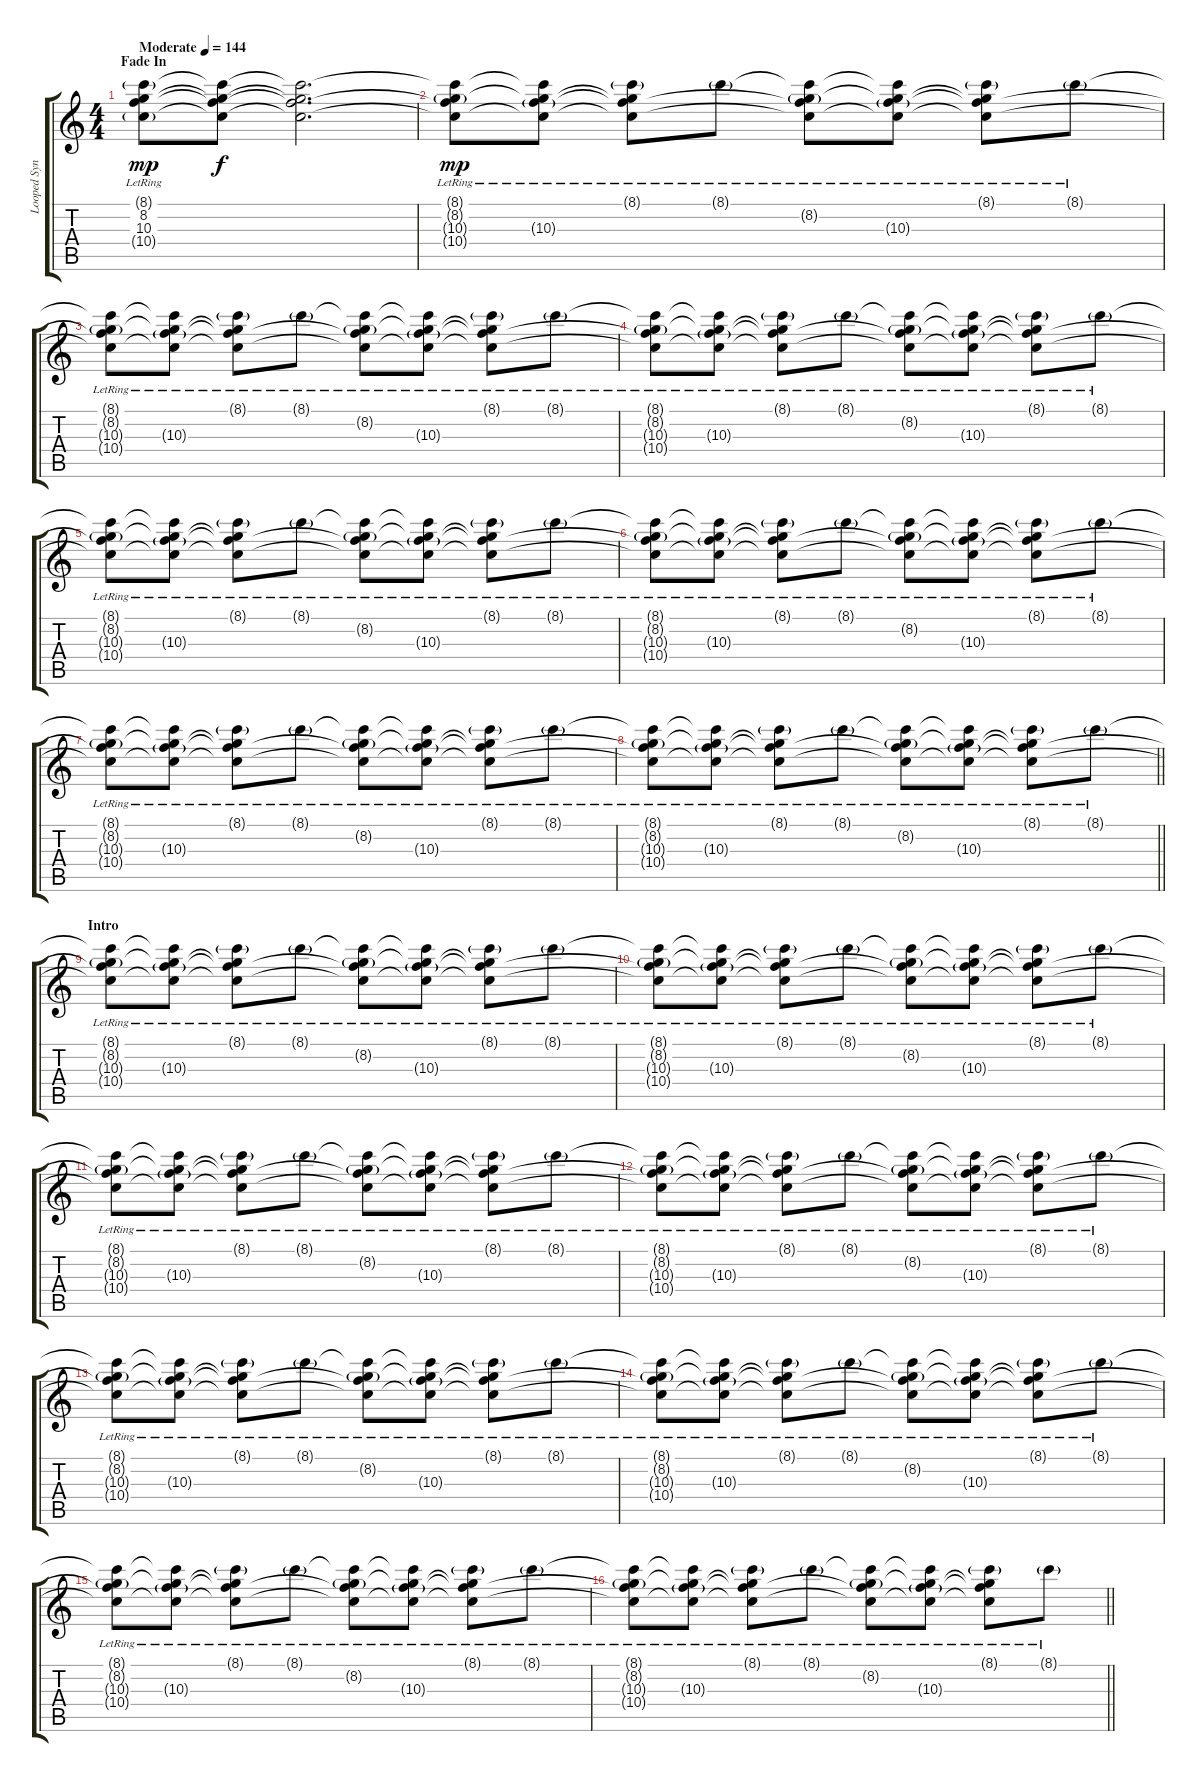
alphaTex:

\track ("Looped Synth" "Looped Syn") {instrument acousticguitarsteel}
\staff {score tabs}
\tuning (E4 B3 G3 D3 A2 E2) {hide}
\ts (4 4)
\section ("" "Fade In")
\tempo (144 "Moderate")
\clef g2
\ks c
(8.1{g} 8.2{lr} 10.3 10.4{g}).8{dy mp volume 0 instrument pad2warm} (8.1{t} 8.2{t} 10.3{t} 10.4{t}).8{dy f} (8.1{t} 8.2{t} 10.3{t} 10.4{t}).2{d volume 12} |
(8.1{t} 8.2{g lr} 10.3{t} 10.4{t}).8{dy mp} (8.1{t} 8.2{t} 10.3{g lr} 10.4{t}).8 (8.1{g lr} 8.2{t} 10.3{t} 10.4{t}).8 8.1{g lr}.8 (8.1{t} 8.2{g lr} 10.3{t} 10.4{t}).8 (8.1{t} 8.2{t} 10.3{g lr} 10.4{t}).8 (8.1{g lr} 8.2{t} 10.3{t} 10.4{t}).8 8.1{g lr}.8 |
(8.1{t} 8.2{g lr} 10.3{t} 10.4{t}).8 (8.1{t} 8.2{t} 10.3{g lr} 10.4{t}).8 (8.1{g lr} 8.2{t} 10.3{t} 10.4{t}).8 8.1{g lr}.8 (8.1{t} 8.2{g lr} 10.3{t} 10.4{t}).8 (8.1{t} 8.2{t} 10.3{g lr} 10.4{t}).8 (8.1{g lr} 8.2{t} 10.3{t} 10.4{t}).8 8.1{g lr}.8 |
(8.1{t} 8.2{g lr} 10.3{t} 10.4{t}).8 (8.1{t} 8.2{t} 10.3{g lr} 10.4{t}).8 (8.1{g lr} 8.2{t} 10.3{t} 10.4{t}).8 8.1{g lr}.8 (8.1{t} 8.2{g lr} 10.3{t} 10.4{t}).8 (8.1{t} 8.2{t} 10.3{g lr} 10.4{t}).8 (8.1{g lr} 8.2{t} 10.3{t} 10.4{t}).8 8.1{g lr}.8 |
(8.1{t} 8.2{g lr} 10.3{t} 10.4{t}).8 (8.1{t} 8.2{t} 10.3{g lr} 10.4{t}).8 (8.1{g lr} 8.2{t} 10.3{t} 10.4{t}).8 8.1{g lr}.8 (8.1{t} 8.2{g lr} 10.3{t} 10.4{t}).8 (8.1{t} 8.2{t} 10.3{g lr} 10.4{t}).8 (8.1{g lr} 8.2{t} 10.3{t} 10.4{t}).8 8.1{g lr}.8 |
(8.1{t} 8.2{g lr} 10.3{t} 10.4{t}).8 (8.1{t} 8.2{t} 10.3{g lr} 10.4{t}).8 (8.1{g lr} 8.2{t} 10.3{t} 10.4{t}).8 8.1{g lr}.8 (8.1{t} 8.2{g lr} 10.3{t} 10.4{t}).8 (8.1{t} 8.2{t} 10.3{g lr} 10.4{t}).8 (8.1{g lr} 8.2{t} 10.3{t} 10.4{t}).8 8.1{g lr}.8 |
(8.1{t} 8.2{g lr} 10.3{t} 10.4{t}).8 (8.1{t} 8.2{t} 10.3{g lr} 10.4{t}).8 (8.1{g lr} 8.2{t} 10.3{t} 10.4{t}).8 8.1{g lr}.8 (8.1{t} 8.2{g lr} 10.3{t} 10.4{t}).8 (8.1{t} 8.2{t} 10.3{g lr} 10.4{t}).8 (8.1{g lr} 8.2{t} 10.3{t} 10.4{t}).8 8.1{g lr}.8 |
\barLineRight lightlight
(8.1{t} 8.2{g lr} 10.3{t} 10.4{t}).8 (8.1{t} 8.2{t} 10.3{g lr} 10.4{t}).8 (8.1{g lr} 8.2{t} 10.3{t} 10.4{t}).8 8.1{g lr}.8 (8.1{t} 8.2{g lr} 10.3{t} 10.4{t}).8 (8.1{t} 8.2{t} 10.3{g lr} 10.4{t}).8 (8.1{g lr} 8.2{t} 10.3{t} 10.4{t}).8 8.1{g lr}.8 |
\section ("" "Intro")
(8.1{t} 8.2{g lr} 10.3{t} 10.4{t}).8 (8.1{t} 8.2{t} 10.3{g lr} 10.4{t}).8 (8.1{g lr} 8.2{t} 10.3{t} 10.4{t}).8 8.1{g lr}.8 (8.1{t} 8.2{g lr} 10.3{t} 10.4{t}).8 (8.1{t} 8.2{t} 10.3{g lr} 10.4{t}).8 (8.1{g lr} 8.2{t} 10.3{t} 10.4{t}).8 8.1{g lr}.8 |
(8.1{t} 8.2{g lr} 10.3{t} 10.4{t}).8 (8.1{t} 8.2{t} 10.3{g lr} 10.4{t}).8 (8.1{g lr} 8.2{t} 10.3{t} 10.4{t}).8 8.1{g lr}.8 (8.1{t} 8.2{g lr} 10.3{t} 10.4{t}).8 (8.1{t} 8.2{t} 10.3{g lr} 10.4{t}).8 (8.1{g lr} 8.2{t} 10.3{t} 10.4{t}).8 8.1{g lr}.8 |
(8.1{t} 8.2{g lr} 10.3{t} 10.4{t}).8 (8.1{t} 8.2{t} 10.3{g lr} 10.4{t}).8 (8.1{g lr} 8.2{t} 10.3{t} 10.4{t}).8 8.1{g lr}.8 (8.1{t} 8.2{g lr} 10.3{t} 10.4{t}).8 (8.1{t} 8.2{t} 10.3{g lr} 10.4{t}).8 (8.1{g lr} 8.2{t} 10.3{t} 10.4{t}).8 8.1{g lr}.8 |
(8.1{t} 8.2{g lr} 10.3{t} 10.4{t}).8 (8.1{t} 8.2{t} 10.3{g lr} 10.4{t}).8 (8.1{g lr} 8.2{t} 10.3{t} 10.4{t}).8 8.1{g lr}.8 (8.1{t} 8.2{g lr} 10.3{t} 10.4{t}).8 (8.1{t} 8.2{t} 10.3{g lr} 10.4{t}).8 (8.1{g lr} 8.2{t} 10.3{t} 10.4{t}).8 8.1{g lr}.8 |
(8.1{t} 8.2{g lr} 10.3{t} 10.4{t}).8 (8.1{t} 8.2{t} 10.3{g lr} 10.4{t}).8 (8.1{g lr} 8.2{t} 10.3{t} 10.4{t}).8 8.1{g lr}.8 (8.1{t} 8.2{g lr} 10.3{t} 10.4{t}).8 (8.1{t} 8.2{t} 10.3{g lr} 10.4{t}).8 (8.1{g lr} 8.2{t} 10.3{t} 10.4{t}).8 8.1{g lr}.8 |
(8.1{t} 8.2{g lr} 10.3{t} 10.4{t}).8 (8.1{t} 8.2{t} 10.3{g lr} 10.4{t}).8 (8.1{g lr} 8.2{t} 10.3{t} 10.4{t}).8 8.1{g lr}.8 (8.1{t} 8.2{g lr} 10.3{t} 10.4{t}).8 (8.1{t} 8.2{t} 10.3{g lr} 10.4{t}).8 (8.1{g lr} 8.2{t} 10.3{t} 10.4{t}).8 8.1{g lr}.8 |
(8.1{t} 8.2{g lr} 10.3{t} 10.4{t}).8 (8.1{t} 8.2{t} 10.3{g lr} 10.4{t}).8 (8.1{g lr} 8.2{t} 10.3{t} 10.4{t}).8 8.1{g lr}.8 (8.1{t} 8.2{g lr} 10.3{t} 10.4{t}).8 (8.1{t} 8.2{t} 10.3{g lr} 10.4{t}).8 (8.1{g lr} 8.2{t} 10.3{t} 10.4{t}).8 8.1{g lr}.8 |
\barLineRight lightlight
(8.1{t} 8.2{g lr} 10.3{t} 10.4{t}).8 (8.1{t} 8.2{t} 10.3{g lr} 10.4{t}).8 (8.1{g lr} 8.2{t} 10.3{t} 10.4{t}).8 8.1{g lr}.8 (8.1{t} 8.2{g lr} 10.3{t} 10.4{t}).8 (8.1{t} 8.2{t} 10.3{g lr} 10.4{t}).8 (8.1{g lr} 8.2{t} 10.3{t} 10.4{t}).8 8.1{g lr}.8
